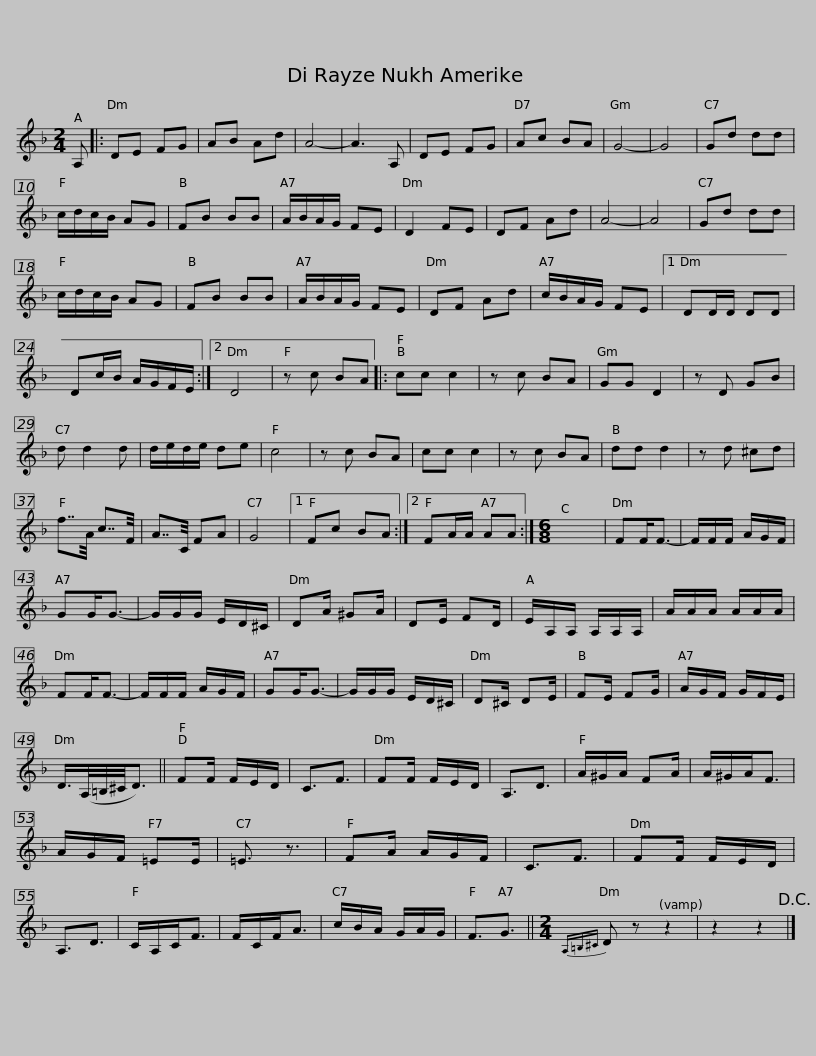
X:1
L:1/8
M:2/4
I:linebreak $
K:Dmin
V:1 treble
V:1
 A, |: DE FG | AB Ad | A4- | A3 A, | %5
 DE FG | Ac BA | G4- | G4 | Gd dd | %10
 c/d/c/B/ AG | FB BB |$ A/B/A/G/ FE | D2 FE | DF Ad | %15
 A4- | A4 | Gd dd | c/d/c/B/ AG | FB BB | %20
 A/B/A/G/ FE | DF Ad |$ c/B/A/G/ FE |1 DD/D/ DD | Dc/B/ A/G/F/E/ :|2 %25
 D4 | z c BA |: cc c2 | z c BA | GG D2 | %30
 z D GB | d d2 d |$ d/e/d/e/ de | c4 | z c BA | %35
 cc c2 | z c BA | dd d2 | z d ^cd | f7/4A/4 c7/4F/4 | %40
 A7/4C/4 FA | G4 |1 Fc BA :|2$ FA/A/ AA :|[M:6/8] x6 | %45
 FF<F- | F/F/F/ A/G/F/ | GG<G- | G/G/G/ E/D/^C/ | DA/ ^GA/ | %50
 DE/ FD/ | E/A,/A,/ A,/A,/A,/ |$ A/A/A/ A/A/A/ | FF<F- | F/F/F/ A/G/F/ | %55
 GG<G- | G/G/G/ E/D/^C/ | D^C/ DE/ | FE/ FG/ | A/G/F/ G/F/E/ |$ %60
 D/>(A,/=B,/4^C/4D3/2) || FF/ F/E/D/ | C3/2F3/2 | FF/ F/E/D/ | A,3/2D3/2 | %65
 A/^G/A/ FA/ | A/^G/A<F | A/G/F/ =EE/ | =E3/2 z3/2 |$ FA/ A/G/F/ | %70
 C3/2F3/2 | FF/ F/E/D/ | A,3/2D3/2 | C/A,/C<F | F/C/F<A | %75
 c/B/A/ G/A/G/ | F3/2G3/2 ||[M:2/4]{A,=B,^C} D z z2 | z2 z2!D.C.! |] %79
